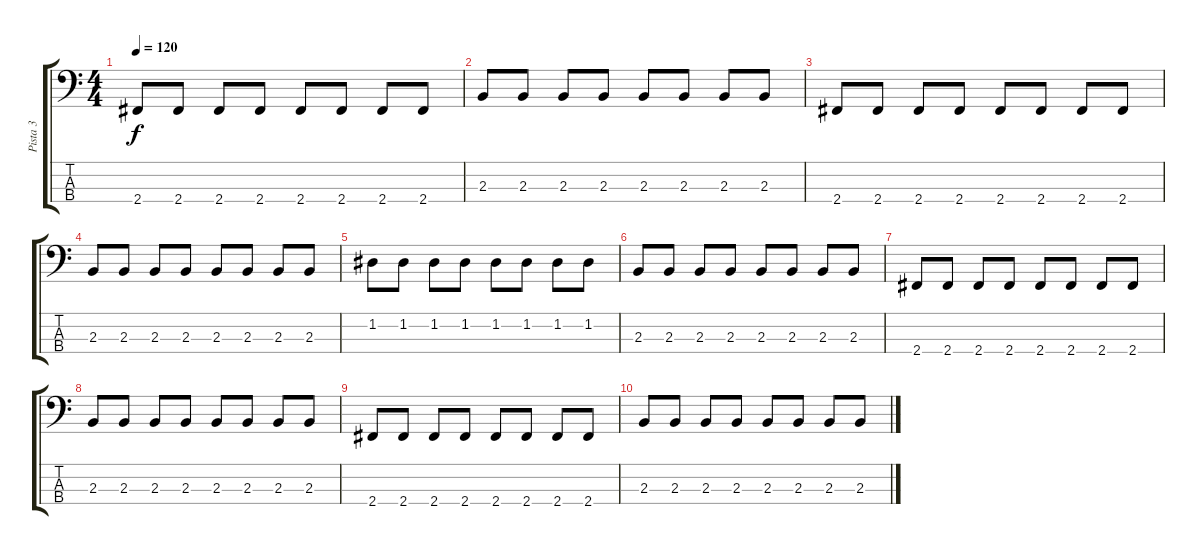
\track ("Pista 3" "Pista 3") {instrument electricbasspick}
\staff {score tabs}
\tuning (G2 D2 A1 E1) {hide}
\ts (4 4)
\tempo 120
\clef f4
\ks c
2.4.8{dy f} 2.4.8 2.4.8 2.4.8 2.4.8 2.4.8 2.4.8 2.4.8 |
2.3.8 2.3.8 2.3.8 2.3.8 2.3.8 2.3.8 2.3.8 2.3.8 |
2.4.8 2.4.8 2.4.8 2.4.8 2.4.8 2.4.8 2.4.8 2.4.8 |
2.3.8 2.3.8 2.3.8 2.3.8 2.3.8 2.3.8 2.3.8 2.3.8 |
1.2.8 1.2.8 1.2.8 1.2.8 1.2.8 1.2.8 1.2.8 1.2.8 |
2.3.8 2.3.8 2.3.8 2.3.8 2.3.8 2.3.8 2.3.8 2.3.8 |
2.4.8 2.4.8 2.4.8 2.4.8 2.4.8 2.4.8 2.4.8 2.4.8 |
2.3.8 2.3.8 2.3.8 2.3.8 2.3.8 2.3.8 2.3.8 2.3.8 |
2.4.8 2.4.8 2.4.8 2.4.8 2.4.8 2.4.8 2.4.8 2.4.8 |
2.3.8 2.3.8 2.3.8 2.3.8 2.3.8 2.3.8 2.3.8 2.3.8
